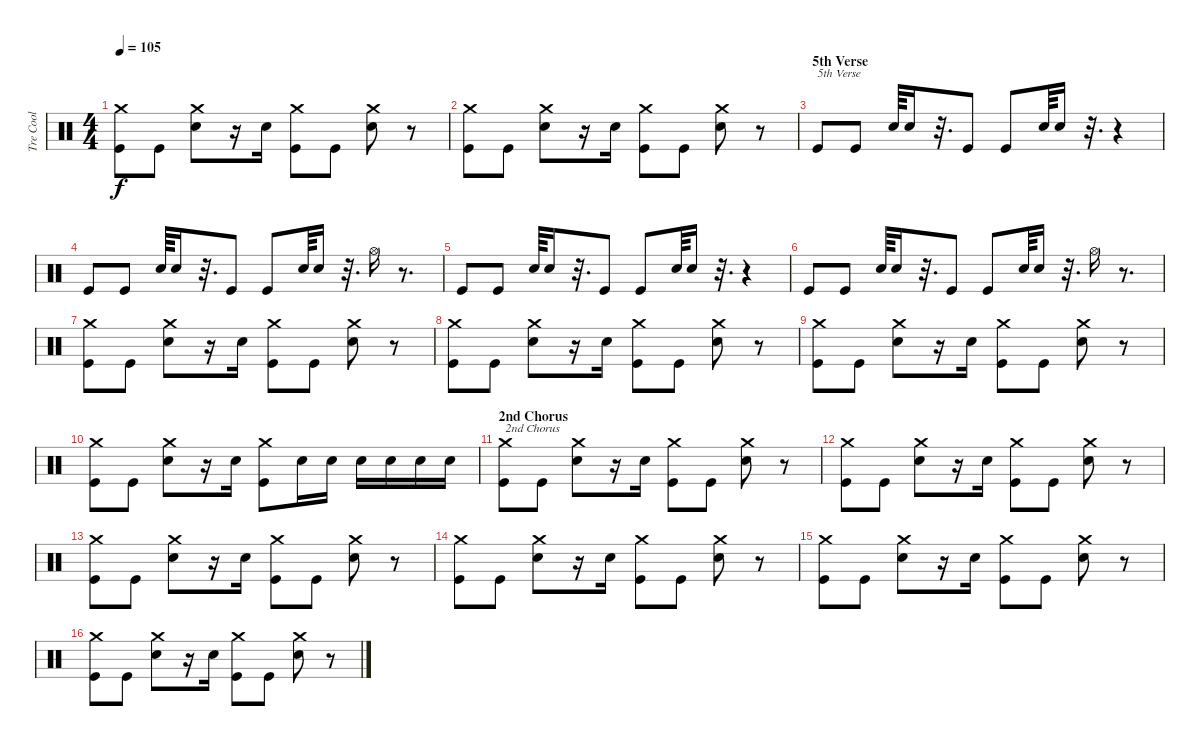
\track ("Tre Cool" "Tre Cool") {instrument percussion}
\staff {score}
\articulation defaults
\ts (4 4)
\tempo 105
\clef neutral
\ks c
("Crash medium (hit)" "Kick (hit)").8{dy f} "Kick (hit)".8 ("Crash medium (hit)" "Snare (hit) 2").8 r.16 "Snare (hit) 2".16 ("Crash medium (hit)" "Kick (hit)").8 "Kick (hit)".8 ("Crash medium (hit)" "Snare (hit) 2").8 r.8 |
("Crash medium (hit)" "Kick (hit)").8 "Kick (hit)".8 ("Crash medium (hit)" "Snare (hit) 2").8 r.16 "Snare (hit) 2".16 ("Crash medium (hit)" "Kick (hit)").8 "Kick (hit)".8 ("Crash medium (hit)" "Snare (hit) 2").8 r.8 |
\section ("" "5th Verse")
"Kick (hit)".8{txt "5th Verse" volume 10} "Kick (hit)".8 "Snare (hit) 2".64 "Snare (hit) 2".16 r.32{d} "Kick (hit)".8 "Kick (hit)".8 "Snare (hit) 2".64 "Snare (hit) 2".16 r.32{d} r.4 |
"Kick (hit)".8 "Kick (hit)".8 "Snare (hit) 2".64 "Snare (hit) 2".16 r.32{d} "Kick (hit)".8 "Kick (hit)".8 "Snare (hit) 2".64 "Snare (hit) 2".16 r.32{d} "Hi-Hat (open)".16 r.8{d} |
"Kick (hit)".8 "Kick (hit)".8 "Snare (hit) 2".64 "Snare (hit) 2".16 r.32{d} "Kick (hit)".8 "Kick (hit)".8 "Snare (hit) 2".64 "Snare (hit) 2".16 r.32{d} r.4 |
"Kick (hit)".8 "Kick (hit)".8 "Snare (hit) 2".64 "Snare (hit) 2".16 r.32{d} "Kick (hit)".8 "Kick (hit)".8 "Snare (hit) 2".64 "Snare (hit) 2".16 r.32{d} "Hi-Hat (open)".16 r.8{d} |
("Crash medium (hit)" "Kick (hit)").8{volume 11} "Kick (hit)".8 ("Crash medium (hit)" "Snare (hit) 2").8 r.16 "Snare (hit) 2".16 ("Crash medium (hit)" "Kick (hit)").8 "Kick (hit)".8 ("Crash medium (hit)" "Snare (hit) 2").8 r.8 |
("Crash medium (hit)" "Kick (hit)").8 "Kick (hit)".8 ("Crash medium (hit)" "Snare (hit) 2").8 r.16 "Snare (hit) 2".16 ("Crash medium (hit)" "Kick (hit)").8 "Kick (hit)".8 ("Crash medium (hit)" "Snare (hit) 2").8 r.8 |
("Crash medium (hit)" "Kick (hit)").8 "Kick (hit)".8 ("Crash medium (hit)" "Snare (hit) 2").8 r.16 "Snare (hit) 2".16 ("Crash medium (hit)" "Kick (hit)").8 "Kick (hit)".8 ("Crash medium (hit)" "Snare (hit) 2").8 r.8 |
("Crash medium (hit)" "Kick (hit)").8 "Kick (hit)".8 ("Crash medium (hit)" "Snare (hit) 2").8 r.16 "Snare (hit) 2".16 ("Crash medium (hit)" "Kick (hit)").8 "Snare (hit) 2".16 "Snare (hit) 2".16 "Snare (hit) 2".16 "Snare (hit) 2".16 "Snare (hit) 2".16 "Snare (hit) 2".16 |
\section ("" "2nd Chorus")
("Crash medium (hit)" "Kick (hit)").8{txt "2nd Chorus" volume 11} "Kick (hit)".8 ("Crash medium (hit)" "Snare (hit) 2").8 r.16 "Snare (hit) 2".16 ("Crash medium (hit)" "Kick (hit)").8 "Kick (hit)".8 ("Crash medium (hit)" "Snare (hit) 2").8 r.8 |
("Crash medium (hit)" "Kick (hit)").8 "Kick (hit)".8 ("Crash medium (hit)" "Snare (hit) 2").8 r.16 "Snare (hit) 2".16 ("Crash medium (hit)" "Kick (hit)").8 "Kick (hit)".8 ("Crash medium (hit)" "Snare (hit) 2").8 r.8 |
("Crash medium (hit)" "Kick (hit)").8 "Kick (hit)".8 ("Crash medium (hit)" "Snare (hit) 2").8 r.16 "Snare (hit) 2".16 ("Crash medium (hit)" "Kick (hit)").8 "Kick (hit)".8 ("Crash medium (hit)" "Snare (hit) 2").8 r.8 |
("Crash medium (hit)" "Kick (hit)").8 "Kick (hit)".8 ("Crash medium (hit)" "Snare (hit) 2").8 r.16 "Snare (hit) 2".16 ("Crash medium (hit)" "Kick (hit)").8 "Kick (hit)".8 ("Crash medium (hit)" "Snare (hit) 2").8 r.8 |
("Crash medium (hit)" "Kick (hit)").8 "Kick (hit)".8 ("Crash medium (hit)" "Snare (hit) 2").8 r.16 "Snare (hit) 2".16 ("Crash medium (hit)" "Kick (hit)").8 "Kick (hit)".8 ("Crash medium (hit)" "Snare (hit) 2").8 r.8 |
("Crash medium (hit)" "Kick (hit)").8 "Kick (hit)".8 ("Crash medium (hit)" "Snare (hit) 2").8 r.16 "Snare (hit) 2".16 ("Crash medium (hit)" "Kick (hit)").8 "Kick (hit)".8 ("Crash medium (hit)" "Snare (hit) 2").8 r.8
